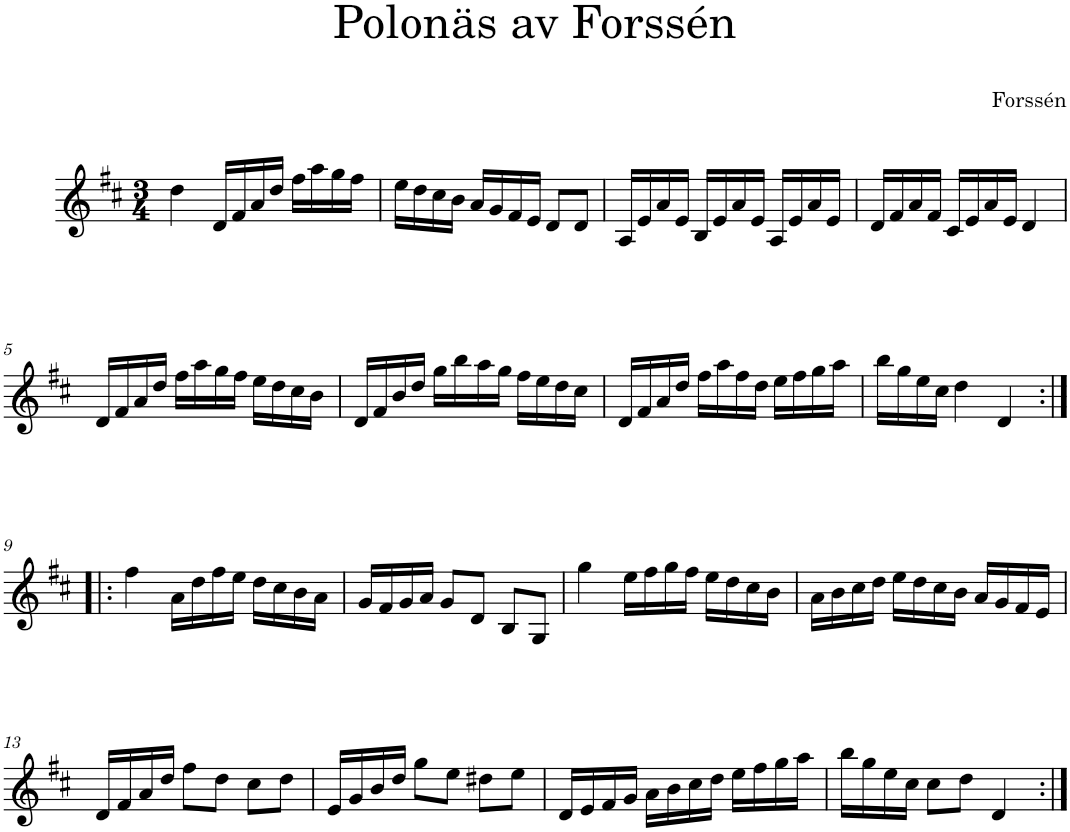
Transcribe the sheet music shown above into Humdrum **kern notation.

**kern
*part1
*staff1
*I"Piano
*I'Pno
*clefG2
*k[f#c#]
*D:
*M3/4
=1
4dd\
16d/LL
16f#/
16a/
16dd/JJ
16ff#\LL
16aa\
16gg\
16ff#\JJ
=2
16ee\LL
16dd\
16cc#\
16b\JJ
16a/LL
16g/
16f#/
16e/JJ
8d/L
8d/J
=3
16A/LL
16e/
16a/
16e/JJ
16B/LL
16e/
16a/
16e/JJ
16A/LL
16e/
16a/
16e/JJ
=4
16d/LL
16f#/
16a/
16f#/JJ
16c#/LL
16e/
16a/
16e/JJ
4d/
!!LO:LB:g=z
=5
16d/LL
16f#/
16a/
16dd/JJ
16ff#\LL
16aa\
16gg\
16ff#\JJ
16ee\LL
16dd\
16cc#\
16b\JJ
=6
16d/LL
16f#/
16b/
16dd/JJ
16gg\LL
16bb\
16aa\
16gg\JJ
16ff#\LL
16ee\
16dd\
16cc#\JJ
=7
16d/LL
16f#/
16a/
16dd/JJ
16ff#\LL
16aa\
16ff#\
16dd\JJ
16ee\LL
16ff#\
16gg\
16aa\JJ
=8
16bb\LL
16gg\
16ee\
16cc#\JJ
4dd\
4d/
!!LO:LB:g=z
=9:|!|:
4ff#\
16a\LL
16dd\
16ff#\
16ee\JJ
16dd\LL
16cc#\
16b\
16a\JJ
=10
16g/LL
16f#/
16g/
16a/JJ
8g/L
8d/J
8B/L
8G/J
=11
4gg\
16ee\LL
16ff#\
16gg\
16ff#\JJ
16ee\LL
16dd\
16cc#\
16b\JJ
=12
16a\LL
16b\
16cc#\
16dd\JJ
16ee\LL
16dd\
16cc#\
16b\JJ
16a/LL
16g/
16f#/
16e/JJ
!!LO:LB:g=z
=13
16d/LL
16f#/
16a/
16dd/JJ
8ff#\L
8dd\J
8cc#\L
8dd\J
=14
16e/LL
16g/
16b/
16dd/JJ
8gg\L
8ee\J
8dd#X\L
8ee\J
=15
16d/LL
16e/
16f#/
16g/JJ
16a\LL
16b\
16cc#\
16dd\JJ
16ee\LL
16ff#\
16gg\
16aa\JJ
=16
16bb\LL
16gg\
16ee\
16cc#\JJ
8cc#\L
8dd\J
4d/
=:|!
*-
